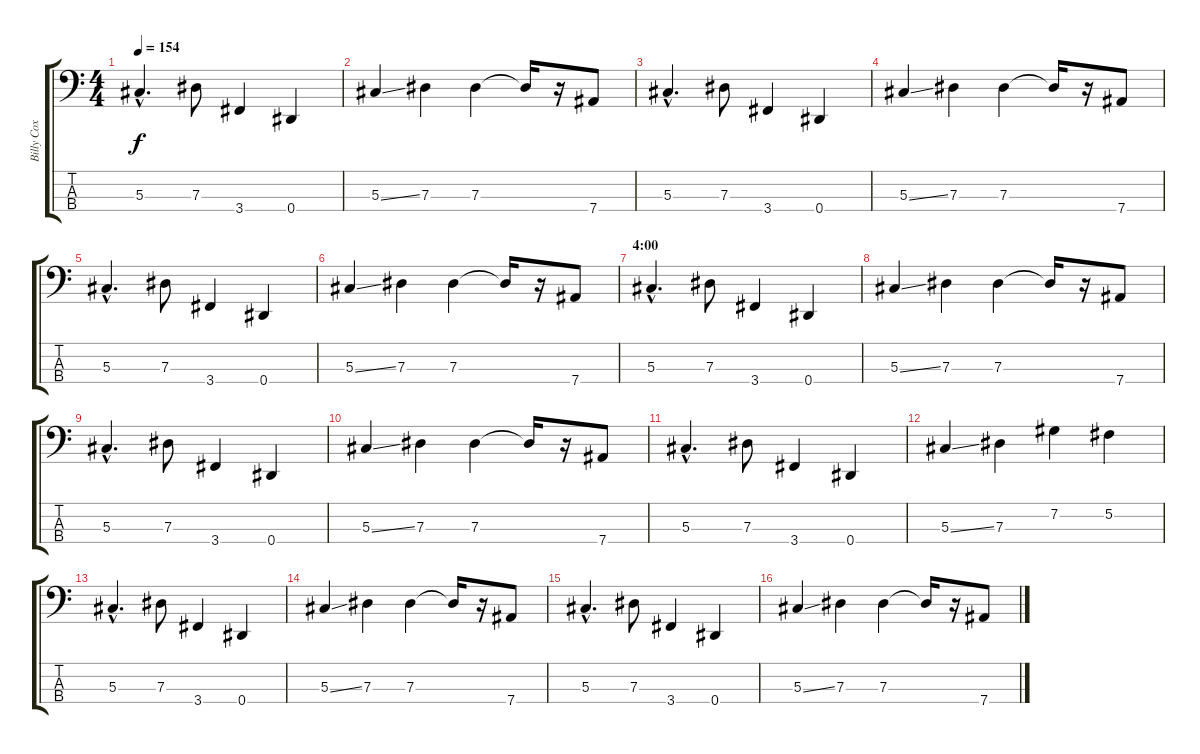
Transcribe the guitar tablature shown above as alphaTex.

\track ("Billy Cox" "Billy Cox") {instrument electricbassfinger}
\staff {score tabs}
\tuning (Gb2 Db2 Ab1 Eb1) {hide}
\ts (4 4)
\tempo 154
\clef f4
\ks c
5.3{hac}.4{d dy f} 7.3.8 3.4.4 0.4.4 |
5.3{ss}.4 7.3.4 7.3.4 7.3{t}.16 r.16 7.4.8 |
5.3{hac}.4{d} 7.3.8 3.4.4 0.4.4 |
5.3{ss}.4 7.3.4 7.3.4 7.3{t}.16 r.16 7.4.8 |
5.3{hac}.4{d} 7.3.8 3.4.4 0.4.4 |
5.3{ss}.4 7.3.4 7.3.4 7.3{t}.16 r.16 7.4.8 |
\section ("" "4:00")
5.3{hac}.4{d} 7.3.8 3.4.4 0.4.4 |
5.3{ss}.4 7.3.4 7.3.4 7.3{t}.16 r.16 7.4.8 |
5.3{hac}.4{d} 7.3.8 3.4.4 0.4.4 |
5.3{ss}.4 7.3.4 7.3.4 7.3{t}.16 r.16 7.4.8 |
5.3{hac}.4{d} 7.3.8 3.4.4 0.4.4 |
5.3{ss}.4 7.3.4 7.2.4 5.2.4 |
5.3{hac}.4{d} 7.3.8 3.4.4 0.4.4 |
5.3{ss}.4 7.3.4 7.3.4 7.3{t}.16 r.16 7.4.8 |
5.3{hac}.4{d} 7.3.8 3.4.4 0.4.4 |
5.3{ss}.4 7.3.4 7.3.4 7.3{t}.16 r.16 7.4.8
